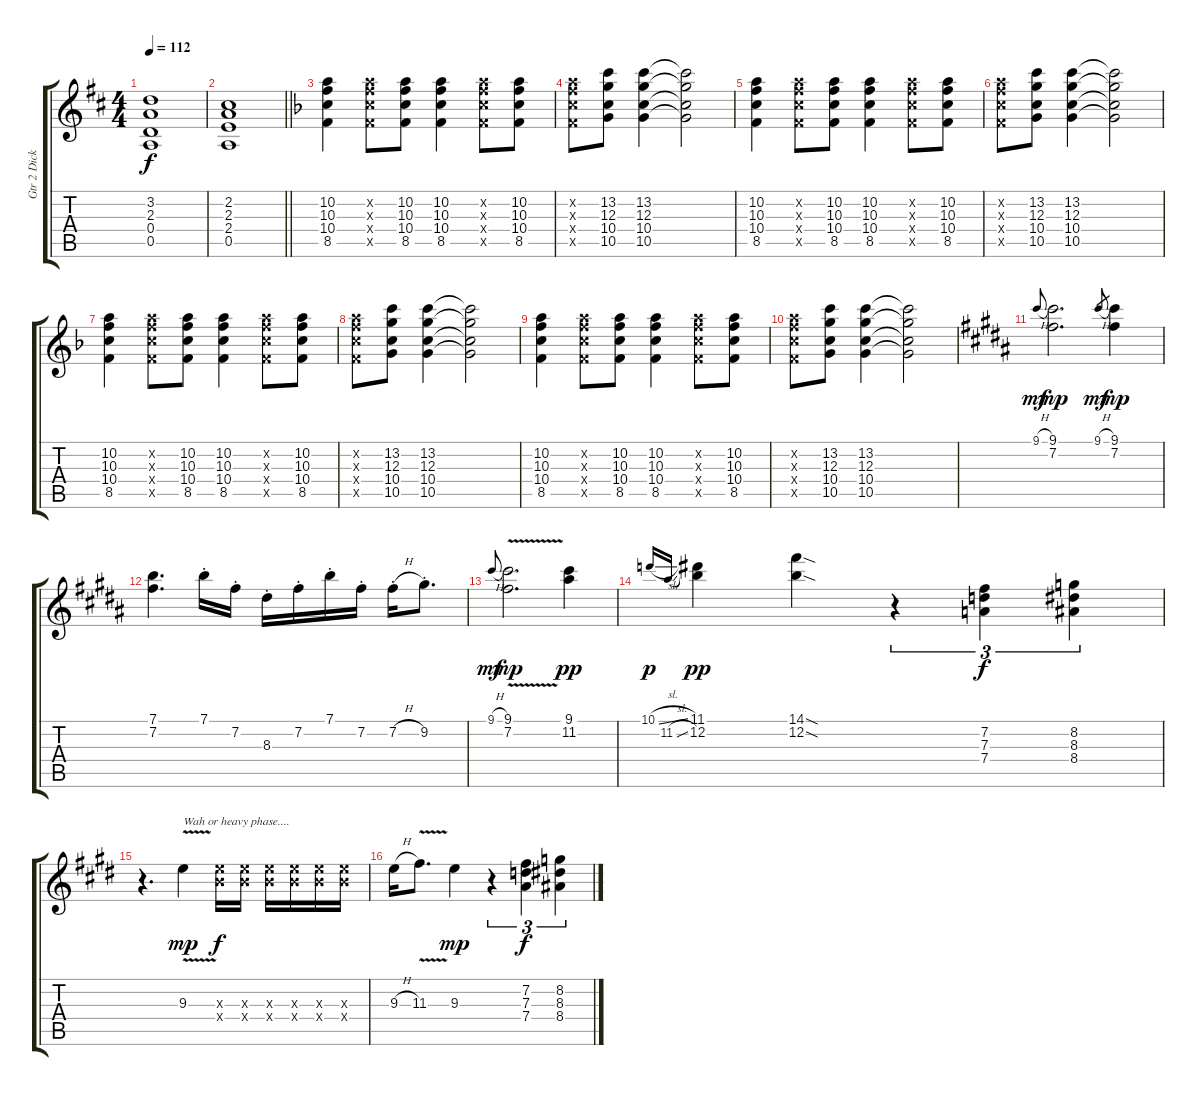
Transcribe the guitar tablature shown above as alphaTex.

\track ("Gtr 2 Dick Wagner" "Gtr 2 Dick") {instrument electricguitarjazz}
\staff {score tabs}
\tuning (E4 B3 G3 D3 A2 E2) {hide}
\ts (4 4)
\tempo 112
\clef g2
\ks d
(3.2 2.3 0.4 0.5).1{dy f} |
\barLineRight lightlight
(2.2 2.3 2.4 0.5).1 |
\ks f
(10.2 10.3 10.4 8.5).4 (10.2{x} 10.3{x} 10.4{x} 8.5{x}).8 (10.2 10.3 10.4 8.5).8 (10.2 10.3 10.4 8.5).4 (10.2{x} 10.3{x} 10.4{x} 8.5{x}).8 (10.2 10.3 10.4 8.5).8 |
(10.2{x} 10.3{x} 10.4{x} 8.5{x}).8 (13.2 12.3 10.4 10.5).8 (13.2 12.3 10.4 10.5).4 (13.2{t} 12.3{t} 10.4{t} 10.5{t}).2 |
(10.2 10.3 10.4 8.5).4 (10.2{x} 10.3{x} 10.4{x} 8.5{x}).8 (10.2 10.3 10.4 8.5).8 (10.2 10.3 10.4 8.5).4 (10.2{x} 10.3{x} 10.4{x} 8.5{x}).8 (10.2 10.3 10.4 8.5).8 |
(10.2{x} 10.3{x} 10.4{x} 8.5{x}).8 (13.2 12.3 10.4 10.5).8 (13.2 12.3 10.4 10.5).4 (13.2{t} 12.3{t} 10.4{t} 10.5{t}).2 |
(10.2 10.3 10.4 8.5).4 (10.2{x} 10.3{x} 10.4{x} 8.5{x}).8 (10.2 10.3 10.4 8.5).8 (10.2 10.3 10.4 8.5).4 (10.2{x} 10.3{x} 10.4{x} 8.5{x}).8 (10.2 10.3 10.4 8.5).8 |
(10.2{x} 10.3{x} 10.4{x} 8.5{x}).8 (13.2 12.3 10.4 10.5).8 (13.2 12.3 10.4 10.5).4 (13.2{t} 12.3{t} 10.4{t} 10.5{t}).2 |
(10.2 10.3 10.4 8.5).4 (10.2{x} 10.3{x} 10.4{x} 8.5{x}).8 (10.2 10.3 10.4 8.5).8 (10.2 10.3 10.4 8.5).4 (10.2{x} 10.3{x} 10.4{x} 8.5{x}).8 (10.2 10.3 10.4 8.5).8 |
(10.2{x} 10.3{x} 10.4{x} 8.5{x}).8 (13.2 12.3 10.4 10.5).8 (13.2 12.3 10.4 10.5).4 (13.2{t} 12.3{t} 10.4{t} 10.5{t}).2 |
\ks b
9.1{h}.8{gr onbeat dy mf} (9.1 7.2).2{d dy mp} 9.1{h}.8{gr dy mf} (9.1 7.2).4{dy mp} |
(7.1 7.2).4{d} 7.1{st}.16 7.2{st}.16 8.3{st}.16 7.2{st}.16 7.1{st}.16 7.2{st}.16 7.2{h st}.16 9.2{st}.8{d} |
9.1{h}.8{gr onbeat dy mf} (9.1{v} 7.2).2{d dy mp} (9.1 11.2).4{dy pp} |
10.1{sl}.16{gr onbeat dy p} 11.2{sl}.16{gr onbeat} (11.1 12.2).4{dy pp} (14.1{sod} 12.2{sod}).4 r.4{tu (3 2)} (7.2 7.3 7.4).4{tu (3 2) dy f} (8.2 8.3 8.4).4{tu (3 2)} |
\ks e
r.4{d} 9.3{v}.4{txt "Wah or heavy phase...." dy mp} (9.3{x} 9.4{x}).16{dy f} (9.3{x} 9.4{x}).16 (9.3{x} 9.4{x}).16 (9.3{x} 9.4{x}).16 (9.3{x} 9.4{x}).16 (9.3{x} 9.4{x}).16 |
9.3{h}.16 11.3{v}.8{d} 9.3.4{dy mp} r.4{tu (3 2)} (7.2 7.3 7.4).4{tu (3 2) dy f} (8.2 8.3 8.4).4{tu (3 2)}
